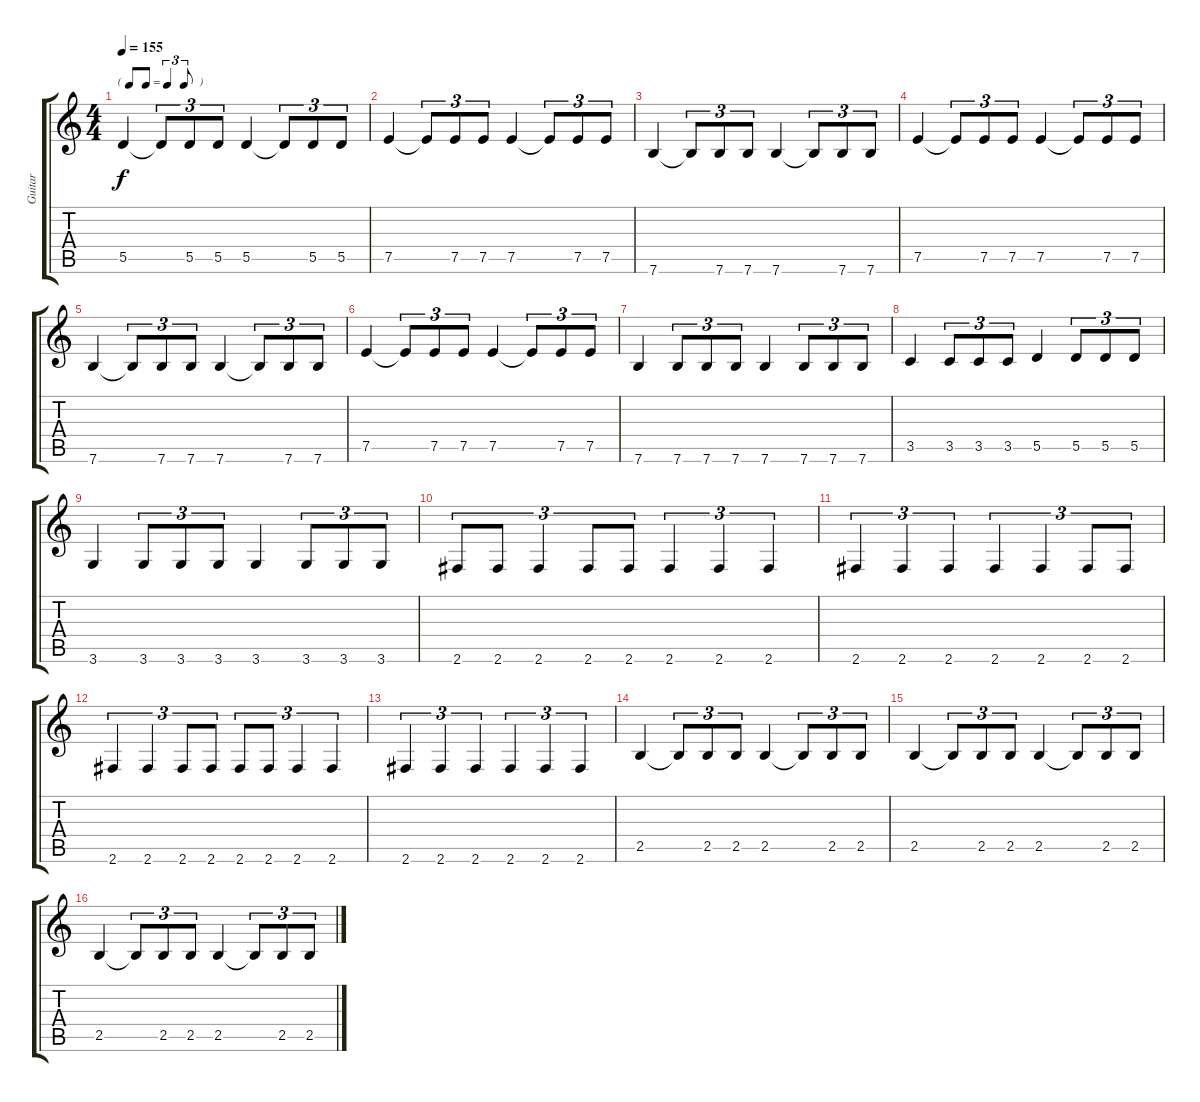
\track ("Guitar" "Guitar") {instrument overdrivenguitar}
\staff {score tabs}
\tuning (E4 B3 G3 D3 A2 E2) {hide}
\ts (4 4)
\tf triplet8th
\tempo 155
\clef g2
\ks c
5.5.4{dy f} 5.5{t}.8{tu (3 2)} 5.5.8{tu (3 2)} 5.5.8{tu (3 2)} 5.5.4 5.5{t}.8{tu (3 2)} 5.5.8{tu (3 2)} 5.5.8{tu (3 2)} |
7.5.4 7.5{t}.8{tu (3 2)} 7.5.8{tu (3 2)} 7.5.8{tu (3 2)} 7.5.4 7.5{t}.8{tu (3 2)} 7.5.8{tu (3 2)} 7.5.8{tu (3 2)} |
7.6.4 7.6{t}.8{tu (3 2)} 7.6.8{tu (3 2)} 7.6.8{tu (3 2)} 7.6.4 7.6{t}.8{tu (3 2)} 7.6.8{tu (3 2)} 7.6.8{tu (3 2)} |
7.5.4 7.5{t}.8{tu (3 2)} 7.5.8{tu (3 2)} 7.5.8{tu (3 2)} 7.5.4 7.5{t}.8{tu (3 2)} 7.5.8{tu (3 2)} 7.5.8{tu (3 2)} |
7.6.4 7.6{t}.8{tu (3 2)} 7.6.8{tu (3 2)} 7.6.8{tu (3 2)} 7.6.4 7.6{t}.8{tu (3 2)} 7.6.8{tu (3 2)} 7.6.8{tu (3 2)} |
7.5.4 7.5{t}.8{tu (3 2)} 7.5.8{tu (3 2)} 7.5.8{tu (3 2)} 7.5.4 7.5{t}.8{tu (3 2)} 7.5.8{tu (3 2)} 7.5.8{tu (3 2)} |
7.6.4 7.6.8{tu (3 2)} 7.6.8{tu (3 2)} 7.6.8{tu (3 2)} 7.6.4 7.6.8{tu (3 2)} 7.6.8{tu (3 2)} 7.6.8{tu (3 2)} |
3.5.4 3.5.8{tu (3 2)} 3.5.8{tu (3 2)} 3.5.8{tu (3 2)} 5.5.4 5.5.8{tu (3 2)} 5.5.8{tu (3 2)} 5.5.8{tu (3 2)} |
3.6.4 3.6.8{tu (3 2)} 3.6.8{tu (3 2)} 3.6.8{tu (3 2)} 3.6.4 3.6.8{tu (3 2)} 3.6.8{tu (3 2)} 3.6.8{tu (3 2)} |
2.6.8{tu (3 2)} 2.6.8{tu (3 2)} 2.6.4{tu (3 2)} 2.6.8{tu (3 2)} 2.6.8{tu (3 2)} 2.6.4{tu (3 2)} 2.6.4{tu (3 2)} 2.6.4{tu (3 2)} |
2.6.4{tu (3 2)} 2.6.4{tu (3 2)} 2.6.4{tu (3 2)} 2.6.4{tu (3 2)} 2.6.4{tu (3 2)} 2.6.8{tu (3 2)} 2.6.8{tu (3 2)} |
2.6.4{tu (3 2)} 2.6.4{tu (3 2)} 2.6.8{tu (3 2)} 2.6.8{tu (3 2)} 2.6.8{tu (3 2)} 2.6.8{tu (3 2)} 2.6.4{tu (3 2)} 2.6.4{tu (3 2)} |
2.6.4{tu (3 2)} 2.6.4{tu (3 2)} 2.6.4{tu (3 2)} 2.6.4{tu (3 2)} 2.6.4{tu (3 2)} 2.6.4{tu (3 2)} |
2.5.4{volume 10} 2.5{t}.8{tu (3 2)} 2.5.8{tu (3 2)} 2.5.8{tu (3 2)} 2.5.4 2.5{t}.8{tu (3 2)} 2.5.8{tu (3 2)} 2.5.8{tu (3 2)} |
2.5.4 2.5{t}.8{tu (3 2)} 2.5.8{tu (3 2)} 2.5.8{tu (3 2)} 2.5.4 2.5{t}.8{tu (3 2)} 2.5.8{tu (3 2)} 2.5.8{tu (3 2)} |
2.5.4 2.5{t}.8{tu (3 2)} 2.5.8{tu (3 2)} 2.5.8{tu (3 2)} 2.5.4 2.5{t}.8{tu (3 2)} 2.5.8{tu (3 2)} 2.5.8{tu (3 2)}
